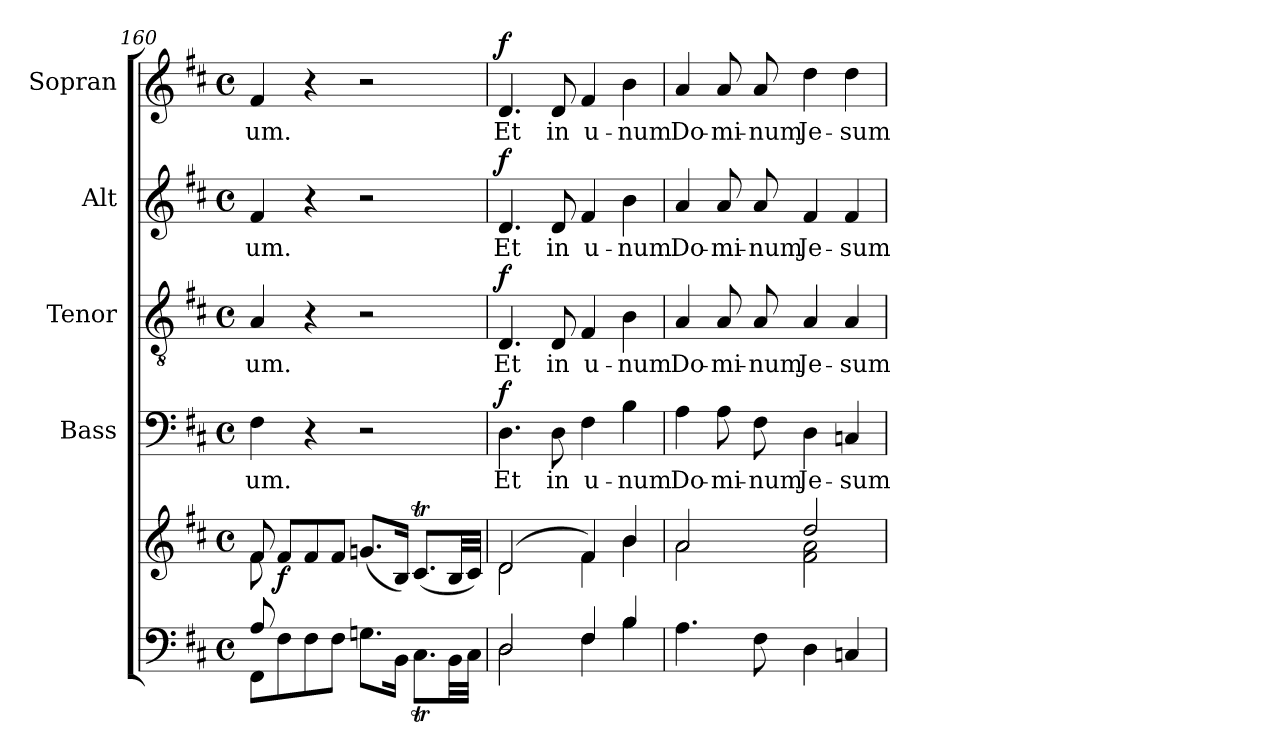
**kern	**kern	**dynam	**kern	**text	**dynam	**kern	**text	**dynam	**kern	**text	**dynam	**kern	**text	**dynam
*part5	*part5	*part5	*part4	*part4	*part4	*part3	*part3	*part3	*part2	*part2	*part2	*part1	*part1	*part1
*staff6	*staff5	*staff5/6	*staff4	*staff4	*staff4	*staff3	*staff3	*staff3	*staff2	*staff2	*staff2	*staff1	*staff1	*staff1
*	*	*	*I"Bass	*	*	*I"Tenor	*	*	*I"Alt	*	*	*I"Sopran	*	*
*	*	*	*I'B.	*	*	*I'T.	*	*	*I'A.	*	*	*I'S.	*	*
*clefF4	*clefG2	*	*clefF4	*	*	*clefGv2	*	*	*clefG2	*	*	*clefG2	*	*
*k[f#c#]	*k[f#c#]	*	*k[f#c#]	*	*	*k[f#c#]	*	*	*k[f#c#]	*	*	*k[f#c#]	*	*
*D:	*D:	*	*D:	*	*	*D:	*	*	*D:	*	*	*D:	*	*
*M4/4	*M4/4	*	*M4/4	*	*	*M4/4	*	*	*M4/4	*	*	*M4/4	*	*
*met(c)	*met(c)	*	*met(c)	*	*	*met(c)	*	*	*met(c)	*	*	*met(c)	*	*
=160	=160	=160	=160	=160	=160	=160	=160	=160	=160	=160	=160	=160	=160	=160
*^	*^	*	*	*	*	*	*	*	*	*	*	*	*	*
!	!	!	!	!	!	!LO:LY:b	!	!	!LO:LY:b	!	!	!LO:LY:b	!	!	!LO:LY:b	!
8A!/	8FF#\L	8f#!/	8f#!\	.	4F#\	-um.	.	4A/	-um.	.	4f#/	-um.	.	4f#/	-um.	.
!	!	!	!	!LO:DY:b	!	!	!	!	!	!	!	!	!	!	!	!
8ryy	8F#\	8f#/L	8ryy	f	.	.	.	.	.	.	.	.	.	.	.	.
4ryy	8F#\	8f#/	4ryy	.	4r	.	.	4r	.	.	4r	.	.	4r	.	.
.	8F#\J	8f#/J	.	.	.	.	.	.	.	.	.	.	.	.	.	.
2ryy	8.Gn\L	(<8.gn/L	2ryy	.	2r	.	.	2r	.	.	2r	.	.	2r	.	.
.	16BB\Jk	16B/Jk)	.	.	.	.	.	.	.	.	.	.	.	.	.	.
.	8.C#t\L	(<8.c#t/L	.	.	.	.	.	.	.	.	.	.	.	.	.	.
.	32BB\LL	32B/LL	.	.	.	.	.	.	.	.	.	.	.	.	.	.
.	32C#\JJJ	32c#/JJJ)	.	.	.	.	.	.	.	.	.	.	.	.	.	.
!!LO:LB:g=z
=161	=161	=161	=161	=161	=161	=161	=161	=161	=161	=161	=161	=161	=161	=161	=161	=161
!	!	!	!	!	!	!LO:LY:b	!LO:DY:a	!	!LO:LY:b	!LO:DY:a	!	!LO:LY:b	!LO:DY:a	!	!LO:LY:b	!LO:DY:a
2D/	2D\	(2d/	2d\	.	4.D\	Et	f	4.D/	Et	f	4.d/	Et	f	4.d/	Et	f
!	!	!	!	!	!	!LO:LY:b	!	!	!LO:LY:b	!	!	!LO:LY:b	!	!	!LO:LY:b	!
.	.	.	.	.	8D\	in	.	8D/	in	.	8d/	in	.	8d/	in	.
!	!	!	!	!	!	!LO:LY:b	!	!	!LO:LY:b	!	!	!LO:LY:b	!	!	!LO:LY:b	!
4F#/	4F#\	4f#/)	4f#\	.	4F#\	u-	.	4F#/	u-	.	4f#/	u-	.	4f#/	u-	.
!	!	!	!	!	!	!LO:LY:b	!	!	!LO:LY:b	!	!	!LO:LY:b	!	!	!LO:LY:b	!
4B/	4B\	4b/	4b\	.	4B\	-num	.	4B\	-num	.	4b\	-num	.	4b\	-num	.
=162	=162	=162	=162	=162	=162	=162	=162	=162	=162	=162	=162	=162	=162	=162	=162	=162
!	!	!	!	!	!	!LO:LY:b	!	!	!LO:LY:b	!	!	!LO:LY:b	!	!	!LO:LY:b	!
*v	*v	*	*	*	*	*	*	*	*	*	*	*	*	*	*	*
4.A\	2a/	2a\	.	4A\	Do-	.	4A/	Do-	.	4a/	Do-	.	4a/	Do-	.
!	!	!	!	!	!LO:LY:b	!	!	!LO:LY:b	!	!	!LO:LY:b	!	!	!LO:LY:b	!
.	.	.	.	8A\	-mi-	.	8A/	-mi-	.	8a/	-mi-	.	8a/	-mi-	.
!	!	!	!	!	!LO:LY:b	!	!	!LO:LY:b	!	!	!LO:LY:b	!	!	!LO:LY:b	!
8F#\	.	.	.	8F#\	-num	.	8A/	-num	.	8a/	-num	.	8a/	-num	.
!	!	!	!	!	!LO:LY:b	!	!	!LO:LY:b	!	!	!LO:LY:b	!	!	!LO:LY:b	!
4D\	2dd/	2f#\ 2a\	.	4D\	Je-	.	4A/	Je-	.	4f#/	Je-	.	4dd\	Je-	.
!	!	!	!	!	!LO:LY:b	!	!	!LO:LY:b	!	!	!LO:LY:b	!	!	!LO:LY:b	!
4Cn/	.	.	.	4Cn/	-sum	.	4A/	-sum	.	4f#/	-sum	.	4dd\	-sum	.
*	*v	*v	*	*	*	*	*	*	*	*	*	*	*	*	*
=	=	=	=	=	=	=	=	=	=	=	=	=	=	=
*-	*-	*-	*-	*-	*-	*-	*-	*-	*-	*-	*-	*-	*-	*-
